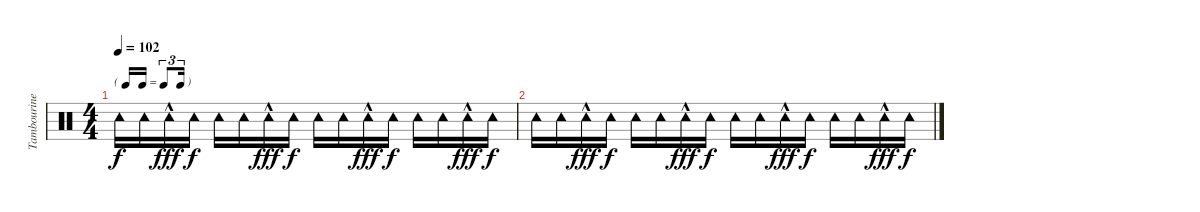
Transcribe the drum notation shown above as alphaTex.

\track ("Tambourine" "Tambourine") {instrument percussion bank 255}
\staff {score}
\articulation defaults
\ts (4 4)
\tf triplet16th
\tempo 102
\clef neutral
\ks c "Tambourine (hit)".16{dy f} "Tambourine (hit)".16 "Tambourine (hit)"{hac}.16{dy fff} "Tambourine (hit)".16{dy f} "Tambourine (hit)".16 "Tambourine (hit)".16 "Tambourine (hit)"{hac}.16{dy fff} "Tambourine (hit)".16{dy f} "Tambourine (hit)".16 "Tambourine (hit)".16 "Tambourine (hit)"{hac}.16{dy fff} "Tambourine (hit)".16{dy f} "Tambourine (hit)".16 "Tambourine (hit)".16 "Tambourine (hit)"{hac}.16{dy fff} "Tambourine (hit)".16{dy f}
|
"Tambourine (hit)".16 "Tambourine (hit)".16 "Tambourine (hit)"{hac}.16{dy fff} "Tambourine (hit)".16{dy f} "Tambourine (hit)".16 "Tambourine (hit)".16 "Tambourine (hit)"{hac}.16{dy fff} "Tambourine (hit)".16{dy f} "Tambourine (hit)".16 "Tambourine (hit)".16 "Tambourine (hit)"{hac}.16{dy fff} "Tambourine (hit)".16{dy f} "Tambourine (hit)".16 "Tambourine (hit)".16 "Tambourine (hit)"{hac}.16{dy fff} "Tambourine (hit)".16{dy f}
